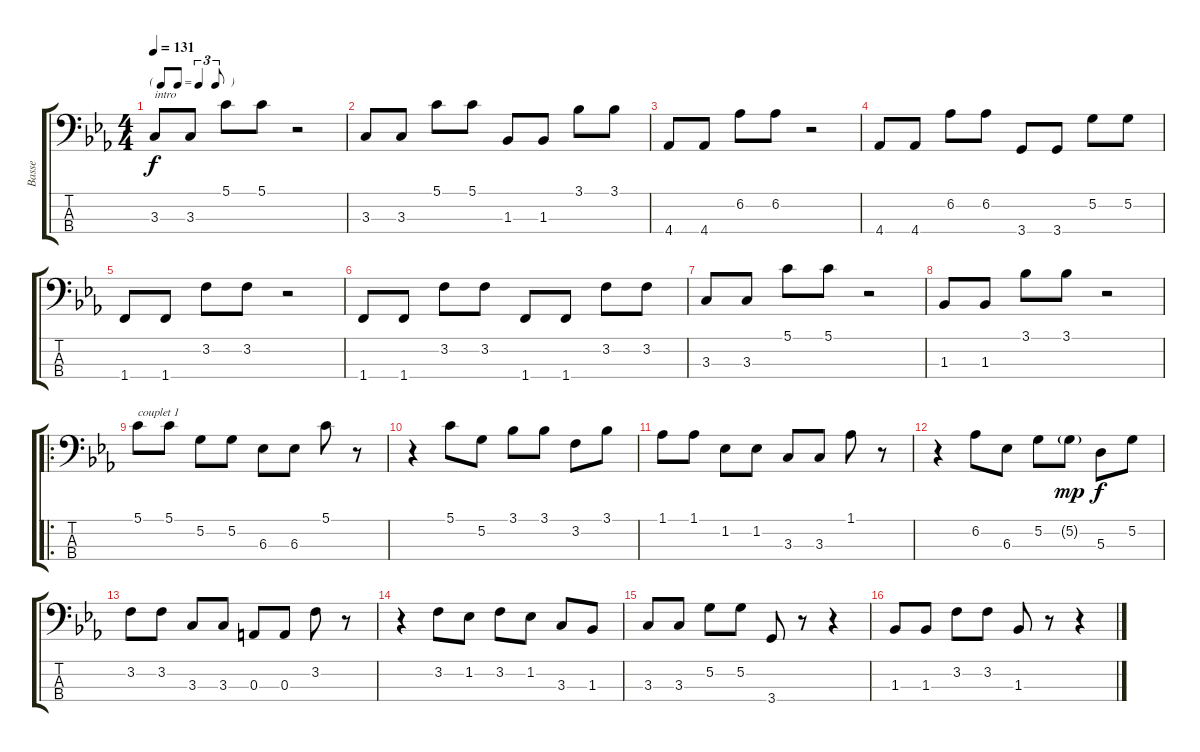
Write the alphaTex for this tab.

\track ("Basse" "Basse") {instrument electricbassfinger}
\staff {score tabs}
\tuning (G2 D2 A1 E1) {hide}
\ts (4 4)
\tf triplet8th
\tempo 131
\clef f4
\ks cminor
3.3.8{txt "intro" dy f instrument electricbassfinger} 3.3.8 5.1.8 5.1.8 r.2 |
3.3.8 3.3.8 5.1.8 5.1.8 1.3.8 1.3.8 3.1.8 3.1.8 |
4.4.8 4.4.8 6.2.8 6.2.8 r.2 |
4.4.8 4.4.8 6.2.8 6.2.8 3.4.8 3.4.8 5.2.8 5.2.8 |
1.4.8 1.4.8 3.2.8 3.2.8 r.2 |
1.4.8 1.4.8 3.2.8 3.2.8 1.4.8 1.4.8 3.2.8 3.2.8 |
3.3.8 3.3.8 5.1.8 5.1.8 r.2 |
1.3.8 1.3.8 3.1.8 3.1.8 r.2 |
\ro
5.1.8{txt "couplet 1"} 5.1.8 5.2.8 5.2.8 6.3.8 6.3.8 5.1.8 r.8 |
r.4 5.1.8 5.2.8 3.1.8 3.1.8 3.2.8 3.1.8 |
1.1.8 1.1.8 1.2.8 1.2.8 3.3.8 3.3.8 1.1.8 r.8 |
r.4 6.2.8 6.3.8 5.2.8 5.2{g}.8{dy mp} 5.3.8{dy f} 5.2.8 |
3.2.8 3.2.8 3.3.8 3.3.8 0.3.8 0.3.8 3.2.8 r.8 |
r.4 3.2.8 1.2.8 3.2.8 1.2.8 3.3.8 1.3.8 |
3.3.8 3.3.8 5.2.8 5.2.8 3.4.8 r.8 r.4 |
1.3.8 1.3.8 3.2.8 3.2.8 1.3.8 r.8 r.4
